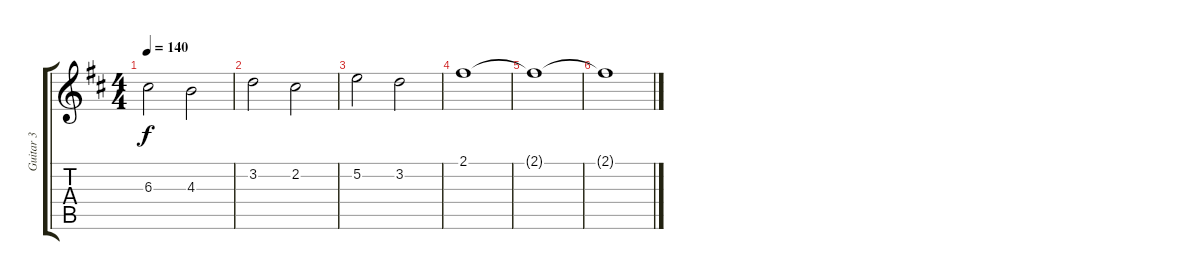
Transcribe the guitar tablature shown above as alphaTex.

\track ("Guitar 3" "Guitar 3") {instrument distortionguitar}
\staff {score tabs}
\tuning (E4 B3 G3 D3 A2 E2) {hide}
\ts (4 4)
\tempo 140
\clef g2
\ks bminor
6.3.2{dy f} 4.3.2 |
3.2.2 2.2.2 |
5.2.2 3.2.2 |
2.1.1 |
2.1{t}.1 |
2.1{t}.1
